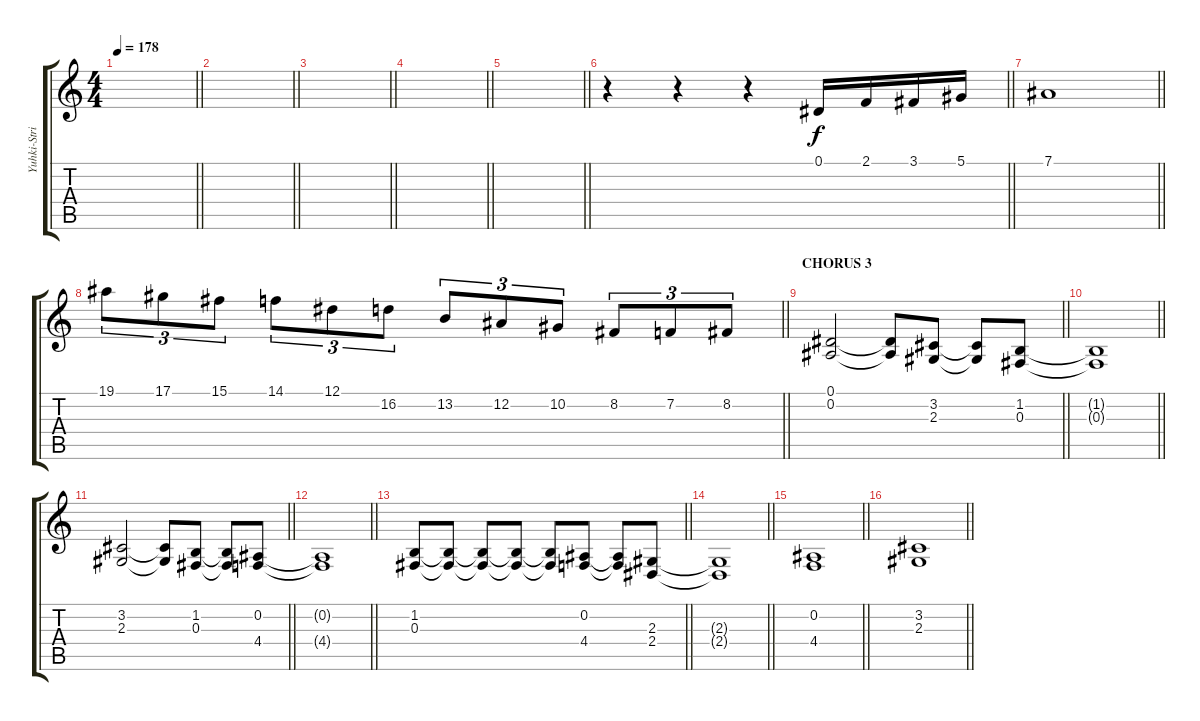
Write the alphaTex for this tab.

\track ("Yuhki-Strings" "Yuhki-Stri") {instrument stringensemble1}
\staff {score tabs}
\tuning (Eb4 Bb3 Gb3 Db3 Ab2 Eb2) {hide}
\ts (4 4)
\tempo 178
\clef g2
\barLineRight lightlight
\ks c
|
\barLineRight lightlight
|
\barLineRight lightlight
|
\barLineRight lightlight
|
\barLineRight lightlight
|
\barLineRight lightlight
r.4 r.4 r.4 0.1.16 2.1.16 3.1.16 5.1.16 |
\barLineRight lightlight
7.1.1 |
\barLineRight lightlight
19.1.8{tu (3 2)} 17.1.8{tu (3 2)} 15.1.8{tu (3 2)} 14.1.8{tu (3 2)} 12.1.8{tu (3 2)} 16.2.8{tu (3 2)} 13.2.8{tu (3 2)} 12.2.8{tu (3 2)} 10.2.8{tu (3 2)} 8.2.8{tu (3 2)} 7.2.8{tu (3 2)} 8.2.8{tu (3 2)} |
\section ("" "CHORUS 3")
\barLineRight lightlight
(0.1 0.2).2 (0.1{t} 0.2{t}).8 (3.2 2.3).8 (3.2{t} 2.3{t}).8 (1.2 0.3).8 |
\barLineRight lightlight
(1.2{t} 0.3{t}).1 |
\barLineRight lightlight
(3.2 2.3).2 (3.2{t} 2.3{t}).8 (1.2 0.3).8 (1.2{t} 0.3{t}).8 (0.2 4.4).8 |
\barLineRight lightlight
(0.2{t} 4.4{t}).1 |
\barLineRight lightlight
(1.2 0.3).8 (1.2{t} 0.3{t}).8 (1.2{t} 0.3{t}).8 (1.2{t} 0.3{t}).8 (1.2{t} 0.3{t}).8 (0.2 4.4).8 (0.2{t} 4.4{t}).8 (2.3 2.4).8 |
\barLineRight lightlight
(2.3{t} 2.4{t}).1 |
\barLineRight lightlight
(0.2 4.4).1 |
\barLineRight lightlight
(3.2 2.3).1
